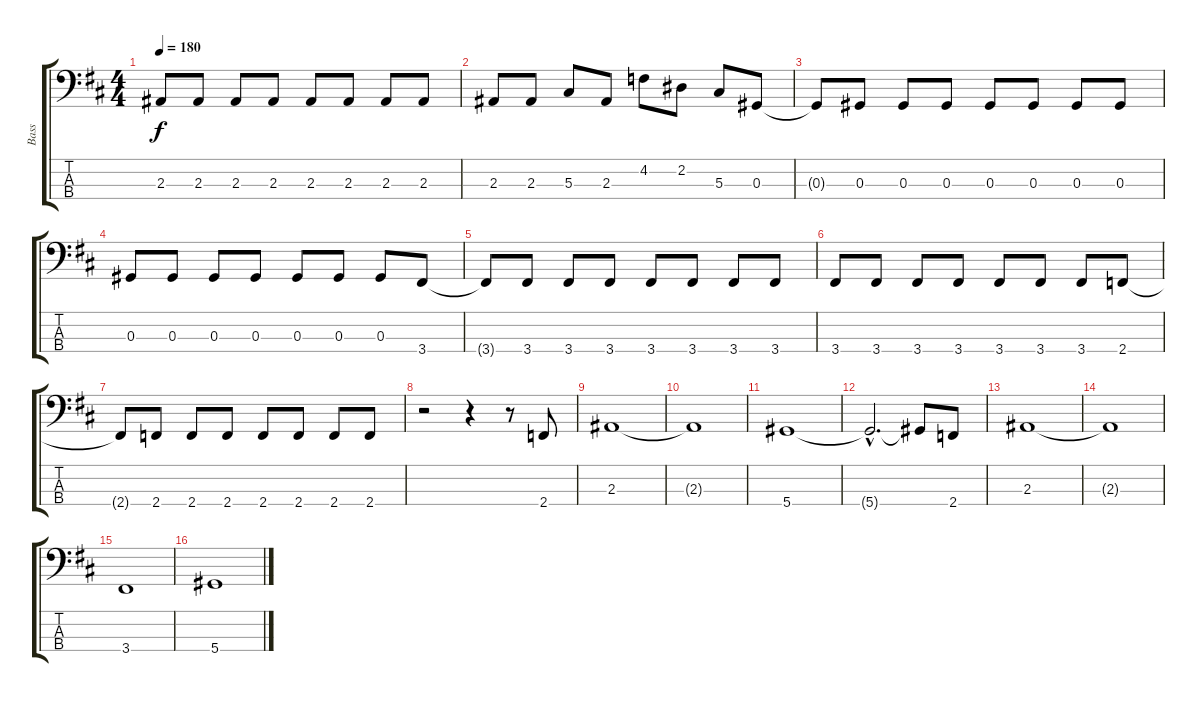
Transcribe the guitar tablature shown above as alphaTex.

\track ("Bass" "Bass") {instrument electricbasspick}
\staff {score tabs}
\tuning (Gb2 Db2 Ab1 Eb1) {hide}
\ts (4 4)
\tempo 180
\clef f4
\ks bminor
2.3{t}.8{dy f} 2.3.8 2.3.8 2.3.8 2.3.8 2.3.8 2.3.8 2.3.8 |
2.3.8 2.3.8 5.3.8 2.3.8 4.2.8 2.2.8 5.3.8 0.3.8 |
0.3{t}.8 0.3.8 0.3.8 0.3.8 0.3.8 0.3.8 0.3.8 0.3.8 |
0.3.8 0.3.8 0.3.8 0.3.8 0.3.8 0.3.8 0.3.8 3.4.8 |
3.4{t}.8 3.4.8 3.4.8 3.4.8 3.4.8 3.4.8 3.4.8 3.4.8 |
3.4.8 3.4.8 3.4.8 3.4.8 3.4.8 3.4.8 3.4.8 2.4.8 |
2.4{t}.8 2.4.8 2.4.8 2.4.8 2.4.8 2.4.8 2.4.8 2.4.8 |
r.2 r.4 r.8 2.4.8 |
2.3.1 |
2.3{t}.1 |
5.4.1 |
5.4{hac t}.2{d} 5.4{t}.8 2.4.8 |
2.3.1 |
2.3{t}.1 |
3.4.1 |
5.4.1
